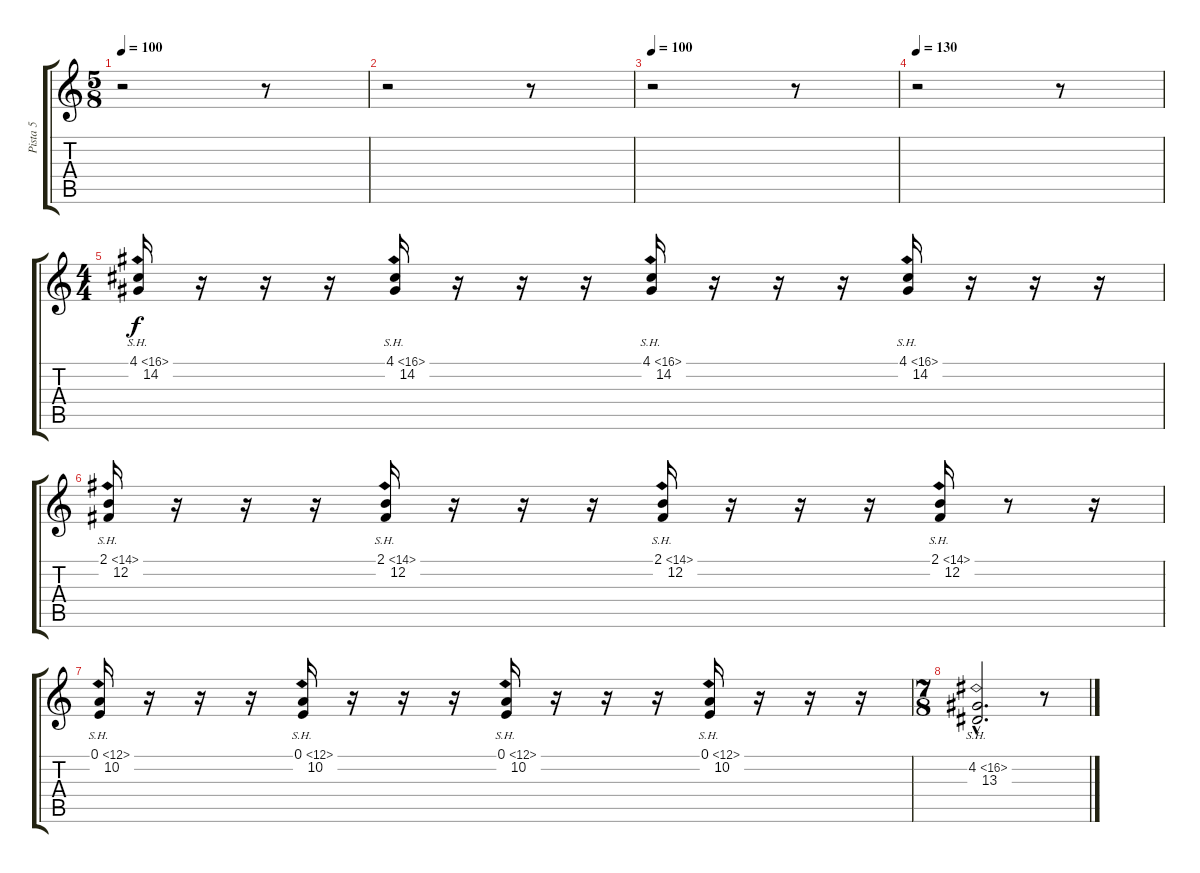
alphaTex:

\track ("Pista 5" "Pista 5") {instrument stringensemble1}
\staff {score tabs}
\tuning (E4 B3 G3 D3 A2 E2) {hide}
\ts (5 8)
\tempo 100
\clef g2
\ks c
r.2{dy f} r.8 |
r.2 r.8 |
\tempo 100
r.2 r.8 |
\tempo 130
r.2 r.8 |
\ts (4 4)
(4.1{sh 12} 14.2).16 r.16 r.16 r.16 (4.1{sh 12} 14.2).16 r.16 r.16 r.16 (4.1{sh 12} 14.2).16 r.16 r.16 r.16 (4.1{sh 12} 14.2).16 r.16 r.16 r.16 |
(2.1{sh 12} 12.2).16 r.16 r.16 r.16 (2.1{sh 12} 12.2).16 r.16 r.16 r.16 (2.1{sh 12} 12.2).16 r.16 r.16 r.16 (2.1{sh 12} 12.2).16 r.8 r.16 |
(0.1{sh 12} 10.2).16 r.16 r.16 r.16 (0.1{sh 12} 10.2).16 r.16 r.16 r.16 (0.1{sh 12} 10.2).16 r.16 r.16 r.16 (0.1{sh 12} 10.2).16 r.16 r.16 r.16 |
\ts (7 8)
(4.2{sh 12 hac} 13.3{hac}).2{d} r.8
